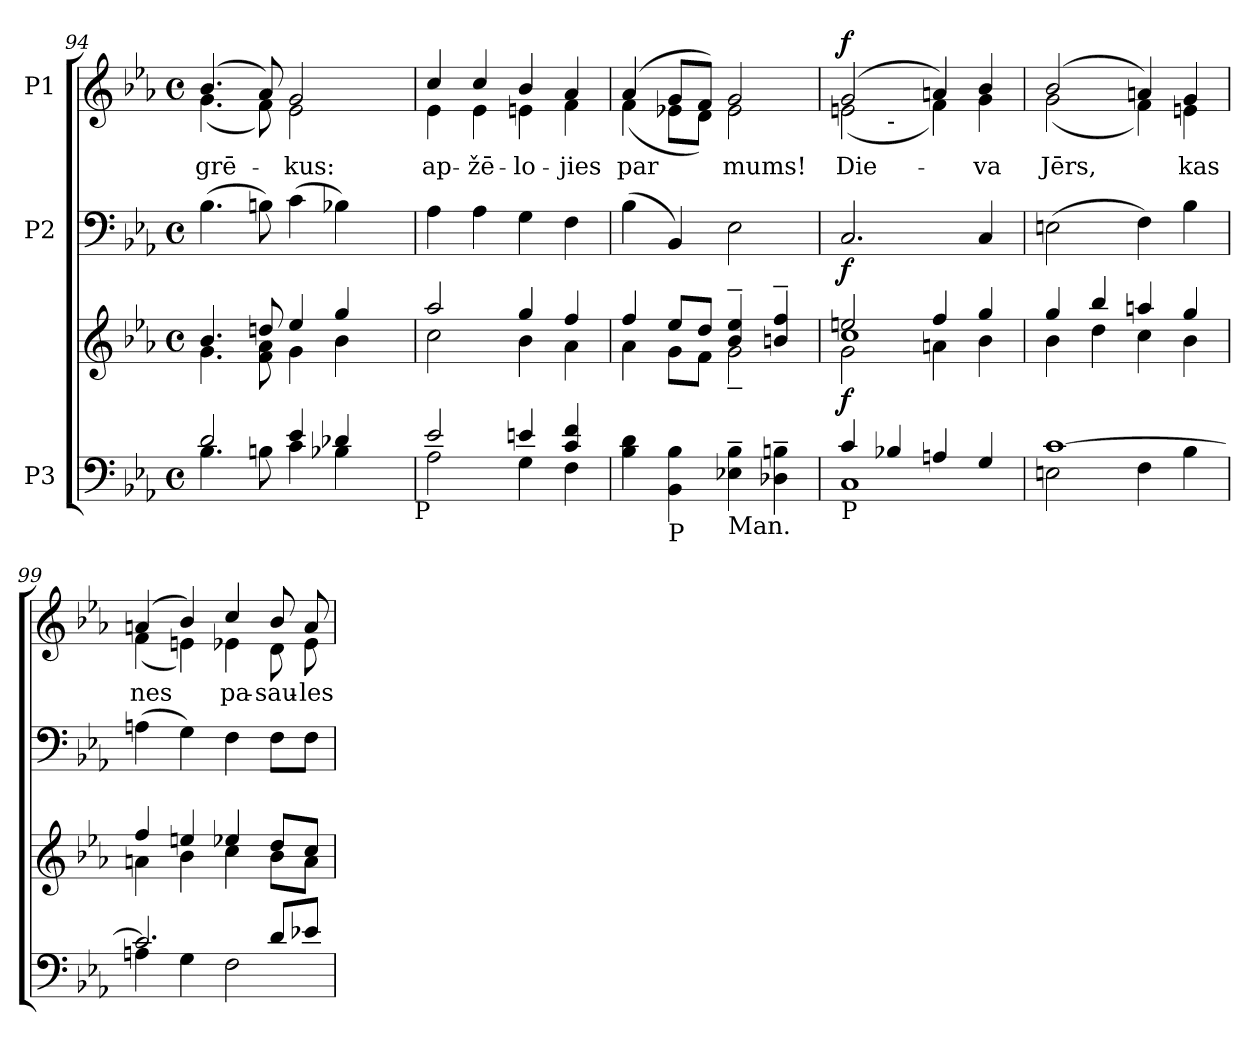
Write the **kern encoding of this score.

**kern	**kern	**dynam	**kern	**dynam	**kern	**text	**dynam
*part3	*part3	*part3	*part2	*part2	*part1	*part1	*part1
*staff4	*staff3	*staff3/4	*staff2	*staff2	*staff1	*staff1	*staff1
*I"P3	*	*	*I"P2	*	*I"P1	*	*
*clefF4	*clefG2	*	*clefF4	*	*clefG2	*	*
*k[b-e-a-]	*k[b-e-a-]	*	*k[b-e-a-]	*	*k[b-e-a-]	*	*
*E-:	*E-:	*	*E-:	*	*E-:	*	*
*M4/4	*M4/4	*	*M4/4	*	*M4/4	*	*
*met(c)	*met(c)	*	*met(c)	*	*met(c)	*	*
=94	=94	=94	=94	=94	=94	=94	=94
*^	*^	*	*	*	*	*	*
!	!	!	!	!	!	!	!	!LO:LY:b:color=#000000	!
*	*^	*	*	*	*	*	*^	*	*
2di/	4.B-i\	2ryy	4.b-i/	4.gi\	.	(4.B-i\	.	(4.b-i/	(4.gi\	grē-	.
.	8Bni\	.	8ddni/	8fi\ 8a-i	.	8Bni\)	.	8a-i/)	8fi\)	.	.
!	!	!	!	!	!	!	!	!	!	!LO:LY:b:color=#000000	!
4e-i/	4ci\	4ryy	4ee-i/	4gi\	.	(4ci\	.	2gi/	2e-i\	-kus:	.
4d-Xi/	4B-Xi\	8ryy	4ggi/	4b-i\	.	4B-Xi\)	.	.	.	.	.
.	.	16ryy	.	.	.	.	.	.	.	.	.
.	.	32ryy	.	.	.	.	.	.	.	.	.
.	.	64ryy	.	.	.	.	.	.	.	.	.
.	.	128...ryy	.	.	.	.	.	.	.	.	.
!	!	!LO:TX:b:t=P	!	!	!	!	!	!	!	!	!
.	.	1024ryy	.	.	.	.	.	.	.	.	.
*	*v	*v	*	*	*	*	*	*	*	*	*
=95	=95	=95	=95	=95	=95	=95	=95	=95	=95	=95
*	*^	*	*	*	*	*	*	*	*	*
!	!	!	!	!	!	!	!	!	!	!LO:LY:b:color=#000000	!
*	*v	*v	*	*	*	*	*	*	*	*	*
2e-i/	2A-i\	2aa-i/	2cci\	.	4A-i\	.	4cci/	4e-i\	ap-	.
!	!	!	!	!	!	!	!	!	!LO:LY:b:color=#000000	!
.	.	.	.	.	4A-i\	.	4cci/	4e-i\	-žē-	.
!	!	!	!	!	!	!	!	!	!LO:LY:b:color=#000000	!
4eni/	4Gi\	4ggi/	4b-i\	.	4Gi\	.	4b-i/	4eni\	-lo-	.
!	!	!	!	!	!	!	!	!	!LO:LY:b:color=#000000	!
4ci/ 4fi	4Fi\	4ffi/	4a-i\	.	4Fi\	.	4a-i/	4fi\	-jies	.
*v	*v	*	*	*	*	*	*	*	*	*
=96	=96	=96	=96	=96	=96	=96	=96	=96	=96
*^	*	*	*	*	*	*	*	*	*
!	!	!	!	!	!	!	!	!	!LO:LY:b:color=#000000	!
*v	*v	*	*	*	*	*	*	*	*	*
4B-i\ 4di	4ffi/	4a-i\	.	(4B-i\	.	(4a-i/	(4fi\	par	.
!LO:TX:b:t=P	!	!	!	!	!	!	!	!	!
4BB-i\ 4B-i	8ee-i/L	8gi\L	.	4BB-i/)	.	8gi/L	8e-Xi\L	.	.
.	8ddi/J	8fi\J	.	.	.	8fi/J)	8di\J)	.	.
!LO:TX:b:t=Man.	!	!	!	!	!	!	!	!	!
!	!	!	!	!	!	!	!	!LO:LY:b:color=#000000	!
4E-Xi\~ 4B-i~	4b-i/~ 4ee-i~	2g~i\	.	2E-i\	.	2gi/	2e-i\	mums!	.
4D-Xi\~ 4Bni~	4bni/~ 4ffi~	.	.	.	.	.	.	.	.
*	*	*	*	*	*	*v	*v	*	*
!!LO:LB:g=z
=97	=97	=97	=97	=97	=97	=97	=97	=97
*^	*	*^	*	*	*	*	*	*
!LO:TX:b:t=P	!	!	!	!	!	!	!	!	!	!
!	!	!	!	!	!	!	!	!	!LO:LY:b:color=#000000	!
*	*	*	*	*	*	*	*	*^	*	*
*	*	*	*	*	*	*	*	*	*^	*	*
4ci/	1Ci	2eeni/	2gi\	1cci	f	2.Ci/	f	(2gi/	(2eni\	4ryy	Die-	f
!	!	!	!	!	!	!	!	!	!	!LO:TX:b:t=-	!	!
4B-Xi/	.	.	.	.	.	.	.	.	.	2.ryy	.	.
4Ani/	.	4ffi/	4ani\	.	.	.	.	4ani/)	4fi\)	.	.	.
!	!	!	!	!	!	!	!	!	!	!	!LO:LY:b:color=#000000	!
4Gi/	.	4ggi/	4b-i\	.	.	4Ci/	.	4b-i/	4gi\	.	-va	.
*	*	*	*v	*v	*	*	*	*v	*v	*v	*	*
=98	=98	=98	=98	=98	=98	=98	=98	=98	=98
*	*	*	*	*	*	*	*^	*	*
*	*	*	*	*	*	*	*	*^	*	*
!	!	!	!	!	!	!	!	!	!	!LO:LY:b:color=#000000	!
*	*	*	*	*	*	*	*	*v	*v	*	*
[>1ci	2Eni\	4ggi/	4b-i\	.	(2Eni\	.	(2b-i/	(2gi\	Jērs,	.
.	.	4bb-i/	4ddi\	.	.	.	.	.	.	.
.	4Fi\	4aani/	4cci\	.	4Fi\)	.	4ani/)	4fi\)	.	.
!	!	!	!	!	!	!	!	!	!LO:LY:b:color=#000000	!
.	4B-i\	4ggi/	4b-i\	.	4B-i\	.	4gi/	4eni\	kas	.
=99	=99	=99	=99	=99	=99	=99	=99	=99	=99	=99
!	!	!	!	!	!	!	!	!	!LO:LY:b:color=#000000	!
2.ci/]	4Ani\	4ffi/	4ani\	.	(4Ani\	.	(4ani/	(4fi\	nes	.
.	4Gi\	4eeni/	4b-i\	.	4Gi\)	.	4b-i/)	4eni\)	.	.
!	!	!	!	!	!	!	!	!	!LO:LY:b:color=#000000	!
.	2Fi\	4ee-Xi/	4cci\	.	4Fi\	.	4cci/	4e-Xi\	pa-	.
!	!	!	!	!	!	!	!	!	!LO:LY:b:color=#000000	!
8di/L	.	8ddi/L	8b-i\L	.	8Fi\L	.	8b-i/	8di\	-sau-	.
!	!	!	!	!	!	!	!	!	!LO:LY:b:color=#000000	!
8e-Xi/J	.	8cci/J	8ai\J	.	8Fi\J	.	8ai/	8e-i\	-les	.
*v	*v	*	*	*	*	*	*v	*v	*	*
*	*v	*v	*	*	*	*	*	*
=	=	=	=	=	=	=	=
*-	*-	*-	*-	*-	*-	*-	*-
